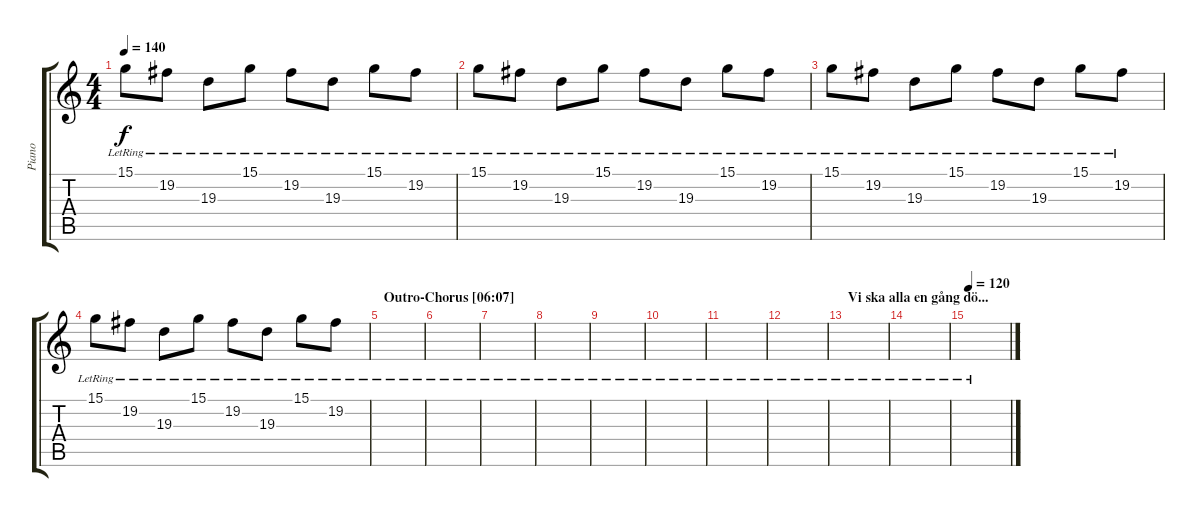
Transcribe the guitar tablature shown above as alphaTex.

\track ("Piano" "Piano") {instrument acousticgrandpiano}
\staff {score tabs}
\tuning (E4 B3 G3 D3 A2 E2) {hide}
\ts (4 4)
\section ("" "")
\tempo 140
\clef g2
\ks c
15.1{lr}.8{dy f} 19.2{lr}.8 19.3{lr}.8 15.1{lr}.8 19.2{lr}.8 19.3{lr}.8 15.1{lr}.8 19.2{lr}.8 |
15.1{lr}.8 19.2{lr}.8 19.3{lr}.8 15.1{lr}.8 19.2{lr}.8 19.3{lr}.8 15.1{lr}.8 19.2{lr}.8 |
15.1{lr}.8 19.2{lr}.8 19.3{lr}.8 15.1{lr}.8 19.2{lr}.8 19.3{lr}.8 15.1{lr}.8 19.2{lr}.8 |
15.1{lr}.8 19.2{lr}.8 19.3{lr}.8 15.1{lr}.8 19.2{lr}.8 19.3{lr}.8 15.1{lr}.8 19.2{lr}.8 |
\section ("" "Outro-Chorus [06:07]")
|
|
|
|
|
|
|
|
\section ("" "Vi ska alla en gång dö...")
|
|
\tempo 120
